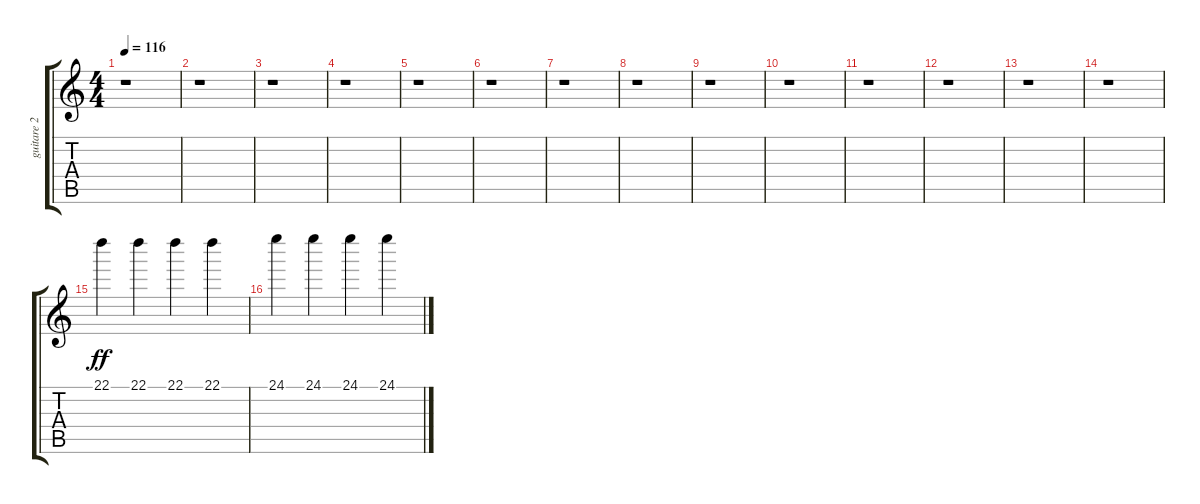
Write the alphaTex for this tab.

\track ("guitare 2" "guitare 2") {instrument distortionguitar}
\staff {score tabs}
\tuning (E4 B3 G3 D3 A2 E2) {hide}
\ts (4 4)
\tempo 116
\clef g2
\ks c
r.1{dy f} |
r.1 |
r.1 |
r.1 |
r.1 |
r.1 |
r.1 |
r.1 |
r.1 |
r.1 |
r.1 |
r.1 |
r.1 |
r.1 |
22.1.4{dy ff} 22.1.4 22.1.4 22.1.4 |
24.1.4 24.1.4 24.1.4 24.1.4
